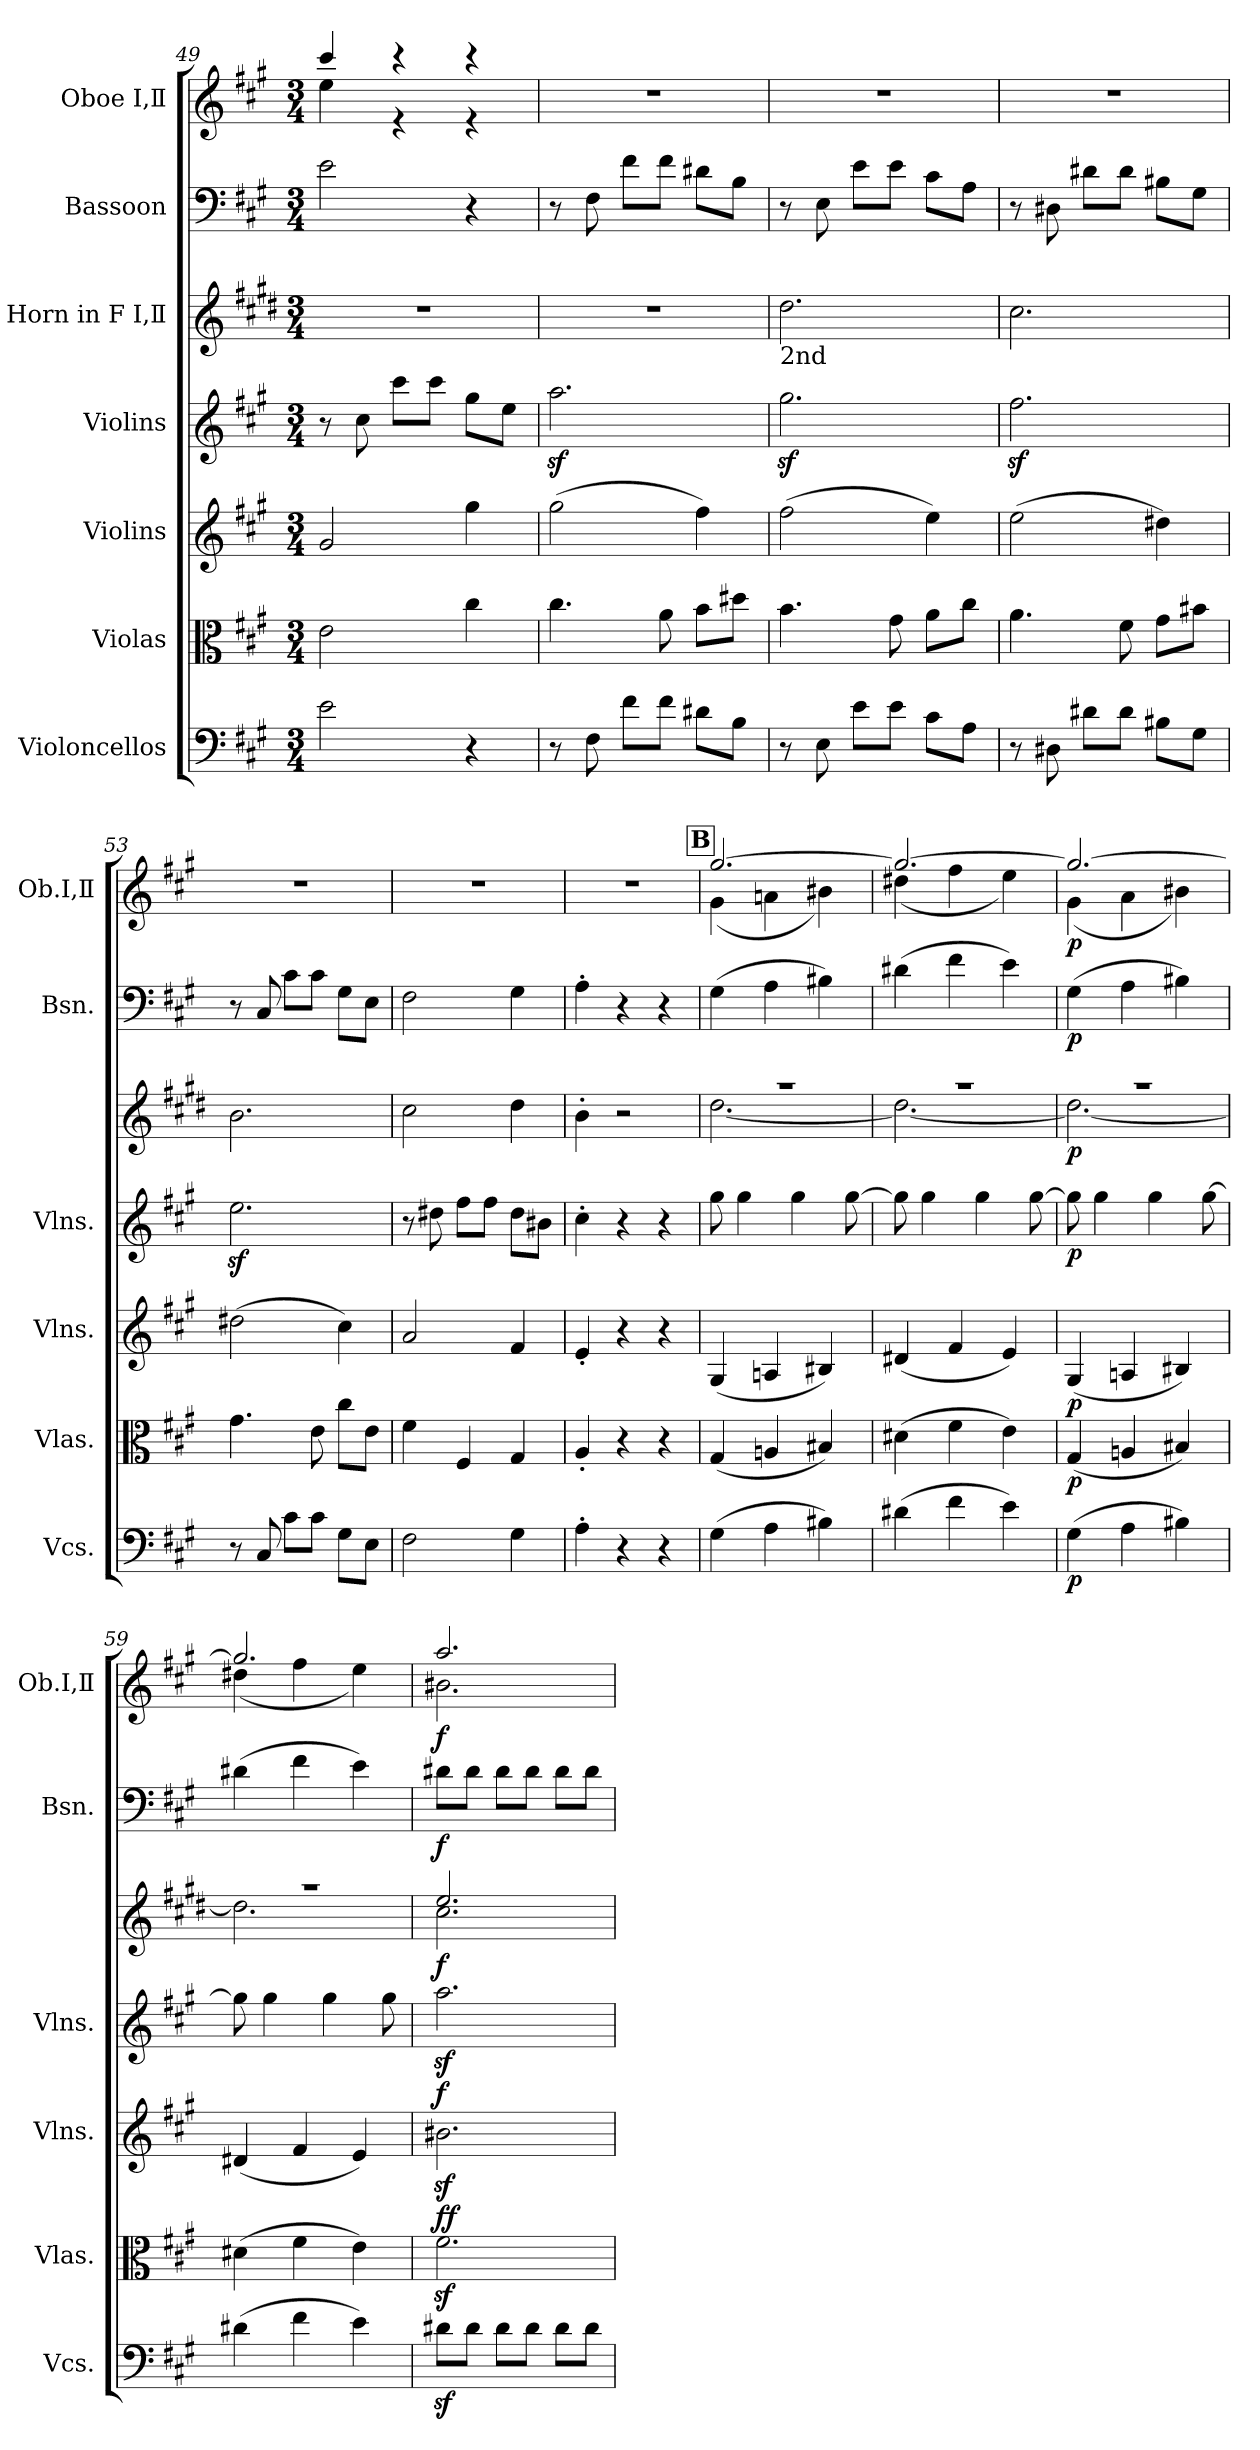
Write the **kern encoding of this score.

**kern	**dynam	**kern	**dynam	**kern	**dynam	**kern	**dynam	**kern	**dynam	**kern	**dynam	**kern	**dynam
*part7	*part7	*part6	*part6	*part5	*part5	*part4	*part4	*part3	*part3	*part2	*part2	*part1	*part1
*staff7	*staff7	*staff6	*staff6	*staff5	*staff5	*staff4	*staff4	*staff3	*staff3	*staff2	*staff2	*staff1	*staff1
*I"Violoncellos	*	*I"Violas	*	*I"Violins	*	*I"Violins	*	*I"Horn in F  Ⅰ,Ⅱ	*	*I"Bassoon	*	*I"Oboe  Ⅰ,Ⅱ	*
*I'Vcs.	*	*I'Vlas.	*	*I'Vlns.	*	*I'Vlns.	*	*	*	*I'Bsn.	*	*I'Ob.Ⅰ,Ⅱ	*
*clefF4	*	*clefC3	*	*clefG2	*	*clefG2	*	*clefG2	*	*clefF4	*	*clefG2	*
*	*	*	*	*	*	*	*	*ITrd4c7	*	*	*	*	*
*k[f#c#g#]	*	*k[f#c#g#]	*	*k[f#c#g#]	*	*k[f#c#g#]	*	*k[f#c#g#]	*	*k[f#c#g#]	*	*k[f#c#g#]	*
*M3/4	*	*M3/4	*	*M3/4	*	*M3/4	*	*M3/4	*	*M3/4	*	*M3/4	*
=49	=49	=49	=49	=49	=49	=49	=49	=49	=49	=49	=49	=49	=49
*	*	*	*	*	*	*	*	*	*	*	*	*^	*
2e\	.	2e\	.	2g#/	.	8r	.	2.r	.	2e\	.	4ccc#/	4ee\	.
.	.	.	.	.	.	8cc#\	.	.	.	.	.	.	.	.
.	.	.	.	.	.	8ccc#\L	.	.	.	.	.	4r	4r	.
.	.	.	.	.	.	8ccc#\J	.	.	.	.	.	.	.	.
4r	.	4cc#\	.	4gg#\	.	8gg#\L	.	.	.	4r	.	4r	4r	.
.	.	.	.	.	.	8ee\J	.	.	.	.	.	.	.	.
*	*	*	*	*	*	*	*	*	*	*	*	*v	*v	*
=50	=50	=50	=50	=50	=50	=50	=50	=50	=50	=50	=50	=50	=50
8r	.	4.cc#\	.	(>2gg#\	.	2.aaz<\	.	2.r	.	8r	.	2.r	.
8F#\	.	.	.	.	.	.	.	.	.	8F#\	.	.	.
8f#\L	.	.	.	.	.	.	.	.	.	8f#\L	.	.	.
8f#\J	.	8a\	.	.	.	.	.	.	.	8f#\J	.	.	.
8d#X\L	.	8b\L	.	4ff#\)	.	.	.	.	.	8d#X\L	.	.	.
8B\J	.	8dd#X\J	.	.	.	.	.	.	.	8B\J	.	.	.
!!LO:PB:g=z
=51	=51	=51	=51	=51	=51	=51	=51	=51	=51	=51	=51	=51	=51
!	!	!	!	!	!	!	!	!LO:TX:b:t=2nd	!	!	!	!	!
8r	.	4.b\	.	(>2ff#\	.	2.gg#z<\	.	2.g#\	.	8r	.	2.r	.
8E\	.	.	.	.	.	.	.	.	.	8E\	.	.	.
8e\L	.	.	.	.	.	.	.	.	.	8e\L	.	.	.
8e\J	.	8g#\	.	.	.	.	.	.	.	8e\J	.	.	.
8c#\L	.	8a\L	.	4ee\)	.	.	.	.	.	8c#\L	.	.	.
8A\J	.	8cc#\J	.	.	.	.	.	.	.	8A\J	.	.	.
=52	=52	=52	=52	=52	=52	=52	=52	=52	=52	=52	=52	=52	=52
8r	.	4.a\	.	(>2ee\	.	2.ff#z<\	.	2.f#\	.	8r	.	2.r	.
8D#X\	.	.	.	.	.	.	.	.	.	8D#X\	.	.	.
8d#X\L	.	.	.	.	.	.	.	.	.	8d#X\L	.	.	.
8d#\J	.	8f#\	.	.	.	.	.	.	.	8d#\J	.	.	.
8B#X\L	.	8g#\L	.	4dd#X\)	.	.	.	.	.	8B#X\L	.	.	.
8G#\J	.	8b#X\J	.	.	.	.	.	.	.	8G#\J	.	.	.
=53	=53	=53	=53	=53	=53	=53	=53	=53	=53	=53	=53	=53	=53
8r	.	4.g#\	.	(>2dd#X\	.	2.eez<\	.	2.e\	.	8r	.	2.r	.
8C#/	.	.	.	.	.	.	.	.	.	8C#/	.	.	.
8c#\L	.	.	.	.	.	.	.	.	.	8c#\L	.	.	.
8c#\J	.	8e\	.	.	.	.	.	.	.	8c#\J	.	.	.
8G#\L	.	8cc#\L	.	4cc#\)	.	.	.	.	.	8G#\L	.	.	.
8E\J	.	8e\J	.	.	.	.	.	.	.	8E\J	.	.	.
=54	=54	=54	=54	=54	=54	=54	=54	=54	=54	=54	=54	=54	=54
2F#\	.	4f#\	.	2a/	.	8r	.	2f#\	.	2F#\	.	2.r	.
.	.	.	.	.	.	8dd#X\	.	.	.	.	.	.	.
.	.	4F#/	.	.	.	8ff#\L	.	.	.	.	.	.	.
.	.	.	.	.	.	8ff#\J	.	.	.	.	.	.	.
4G#\	.	4G#/	.	4f#/	.	8dd#\L	.	4g#\	.	4G#\	.	.	.
.	.	.	.	.	.	8b#X\J	.	.	.	.	.	.	.
=55	=55	=55	=55	=55	=55	=55	=55	=55	=55	=55	=55	=55	=55
4A'\	.	4A'/	.	4e'/	.	4cc#'\	.	4e'\	.	4A'\	.	2.r	.
4r	.	4r	.	4r	.	4r	.	2r	.	4r	.	.	.
4r	.	4r	.	4r	.	4r	.	.	.	4r	.	.	.
!!LO:REH:place=s1:a:B:fs=14:t=B
=56	=56	=56	=56	=56	=56	=56	=56	=56	=56	=56	=56	=56	=56
*	*	*	*	*	*	*	*	*^	*	*	*	*^	*
(>4G#\	.	(<4G#/	.	(<4G#/	.	8gg#\	.	2.r	[2.g#\	.	(>4G#\	.	[2.gg#/	(<4g#\	.
.	.	.	.	.	.	4gg#\	.	.	.	.	.	.	.	.	.
4A\	.	4An/	.	4An/	.	.	.	.	.	.	4A\	.	.	4an\	.
.	.	.	.	.	.	4gg#\	.	.	.	.	.	.	.	.	.
4B#X\)	.	4B#X/)	.	4B#X/)	.	.	.	.	.	.	4B#X\)	.	.	4b#X\)	.
.	.	.	.	.	.	[8gg#\	.	.	.	.	.	.	.	.	.
=57	=57	=57	=57	=57	=57	=57	=57	=57	=57	=57	=57	=57	=57	=57	=57
(>4d#X\	.	(>4d#X\	.	(<4d#X/	.	8gg#\]	.	2.r	2.g#\_	.	(>4d#X\	.	2.gg#/_	(<4dd#X\	.
.	.	.	.	.	.	4gg#\	.	.	.	.	.	.	.	.	.
4f#\	.	4f#\	.	4f#/	.	.	.	.	.	.	4f#\	.	.	4ff#\	.
.	.	.	.	.	.	4gg#\	.	.	.	.	.	.	.	.	.
4e\)	.	4e\)	.	4e/)	.	.	.	.	.	.	4e\)	.	.	4ee\)	.
.	.	.	.	.	.	[8gg#\	.	.	.	.	.	.	.	.	.
=58	=58	=58	=58	=58	=58	=58	=58	=58	=58	=58	=58	=58	=58	=58	=58
!	!LO:DY:b	!	!LO:DY:b	!	!LO:DY:b	!	!LO:DY:b	!	!	!LO:DY:b	!	!LO:DY:b	!	!	!LO:DY:b
(>4G#\	p	(<4G#/	p	(<4G#/	p	8gg#\]	p	2.r	2.g#\_	p	(>4G#\	p	2.gg#/_	(<4g#\	p
.	.	.	.	.	.	4gg#\	.	.	.	.	.	.	.	.	.
4A\	.	4An/	.	4An/	.	.	.	.	.	.	4A\	.	.	4a\	.
.	.	.	.	.	.	4gg#\	.	.	.	.	.	.	.	.	.
4B#X\)	.	4B#X/)	.	4B#X/)	.	.	.	.	.	.	4B#X\)	.	.	4b#X\)	.
.	.	.	.	.	.	[8gg#\	.	.	.	.	.	.	.	.	.
=59	=59	=59	=59	=59	=59	=59	=59	=59	=59	=59	=59	=59	=59	=59	=59
(>4d#X\	.	(>4d#X\	.	(<4d#X/	.	8gg#\]	.	2.r	2.g#\]	.	(>4d#X\	.	2.gg#/]	(<4dd#X\	.
.	.	.	.	.	.	4gg#\	.	.	.	.	.	.	.	.	.
4f#\	.	4f#\	.	4f#/	.	.	.	.	.	.	4f#\	.	.	4ff#\	.
.	.	.	.	.	.	4gg#\	.	.	.	.	.	.	.	.	.
4e\)	.	4e\)	.	4e/)	.	.	.	.	.	.	4e\)	.	.	4ee\)	.
.	.	.	.	.	.	8gg#\	.	.	.	.	.	.	.	.	.
!!LO:LB:g=z	!!
=60	=60	=60	=60	=60	=60	=60	=60	=60	=60	=60	=60	=60	=60	=60	=60
!	!	!	!LO:DY:a	!	!	!	!	!	!	!	!	!	!	!	!
!	!	!	!LO:DY:n=1:b	!	!	!	!LO:DY:b	!	!	!LO:DY:b	!	!LO:DY:b	!	!	!LO:DY:b
8d#Xz<\L	.	2.f#z<\	f f	2.b#Xz<\	.	2.aaz<\	f	2.a/	2.f#\	f	8d#X\L	f	2.aa/	2.b#X\	f
8d#\J	.	.	.	.	.	.	.	.	.	.	8d#\J	.	.	.	.
8d#\L	.	.	.	.	.	.	.	.	.	.	8d#\L	.	.	.	.
8d#\J	.	.	.	.	.	.	.	.	.	.	8d#\J	.	.	.	.
8d#\L	.	.	.	.	.	.	.	.	.	.	8d#\L	.	.	.	.
8d#\J	.	.	.	.	.	.	.	.	.	.	8d#\J	.	.	.	.
*	*	*	*	*	*	*	*	*v	*v	*	*	*	*v	*v	*
=	=	=	=	=	=	=	=	=	=	=	=	=	=
*-	*-	*-	*-	*-	*-	*-	*-	*-	*-	*-	*-	*-	*-
